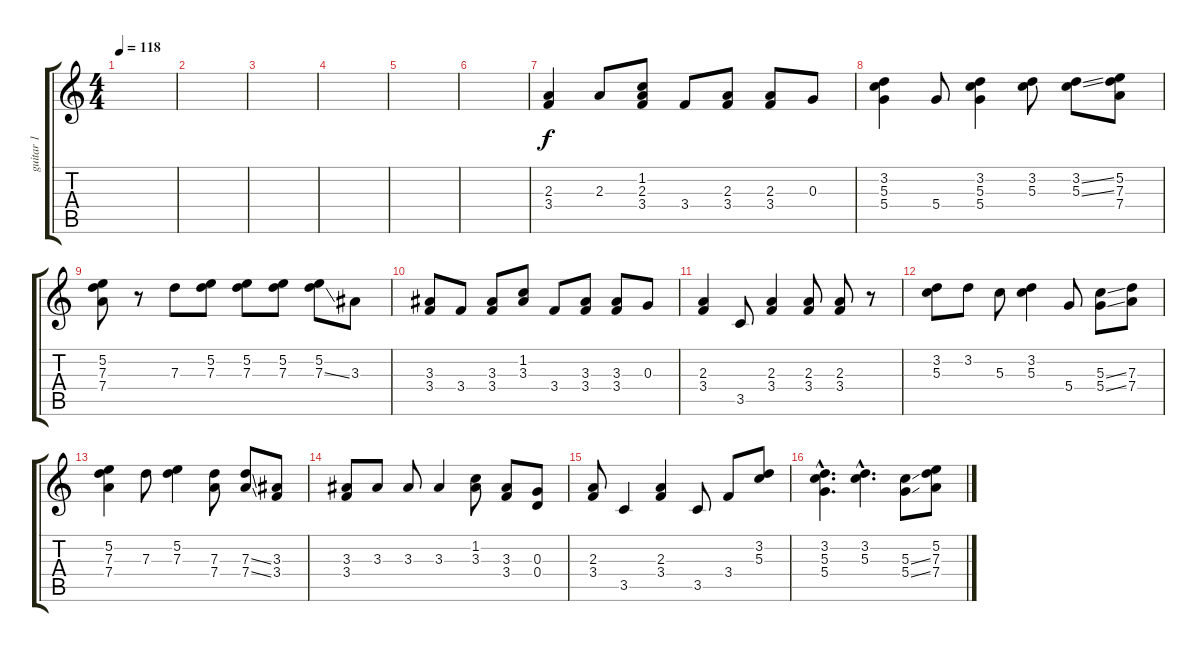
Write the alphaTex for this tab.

\track ("guitar 1" "guitar 1") {instrument electricguitarclean}
\staff {score tabs}
\tuning (E4 B3 G3 D3 A2 E2) {hide}
\ts (4 4)
\tempo 118
\clef g2
\ks c
|
|
|
|
|
|
(2.3 3.4).4{volume 12 instrument electricguitarclean} 2.3.8 (1.2 2.3 3.4).8 3.4.8 (2.3 3.4).8 (2.3 3.4).8 0.3.8 |
(3.2 5.3 5.4).4 5.4.8 (3.2 5.3 5.4).4 (3.2 5.3).8 (3.2{ss} 5.3{ss}).8 (5.2 7.3 7.4).8 |
(5.2 7.3 7.4).8 r.8 7.3.8 (5.2 7.3).8 (5.2 7.3).8 (5.2 7.3).8 (5.2 7.3{ss}).8 3.3.8 |
(3.3 3.4).8 3.4.8 (3.3 3.4).8 (1.2 3.3).8 3.4.8 (3.3 3.4).8 (3.3 3.4).8 0.3.8 |
(2.3 3.4).4 3.5.8 (2.3 3.4).4 (2.3 3.4).8 (2.3 3.4).8 r.8 |
(3.2 5.3).8 3.2.8 5.3.8 (3.2 5.3).4 5.4.8 (5.3{ss} 5.4{ss}).8 (7.3 7.4).8 |
(5.2 7.3 7.4).4 7.3.8 (5.2 7.3).4 (7.3 7.4).8 (7.3{ss} 7.4{ss}).8 (3.3 3.4).8 |
(3.3 3.4).8 3.3.8 3.3.8 3.3.4 (1.2 3.3).8 (3.3 3.4).8 (0.3 0.4).8 |
(2.3 3.4).8 3.5.4 (2.3 3.4).4 3.5.8 3.4.8 (3.2 5.3).8 |
(3.2{hac} 5.3{hac} 5.4{hac}).4{d} (3.2{hac} 5.3{hac}).4{d} (5.3{ss} 5.4{ss}).8 (5.2 7.3 7.4).8
